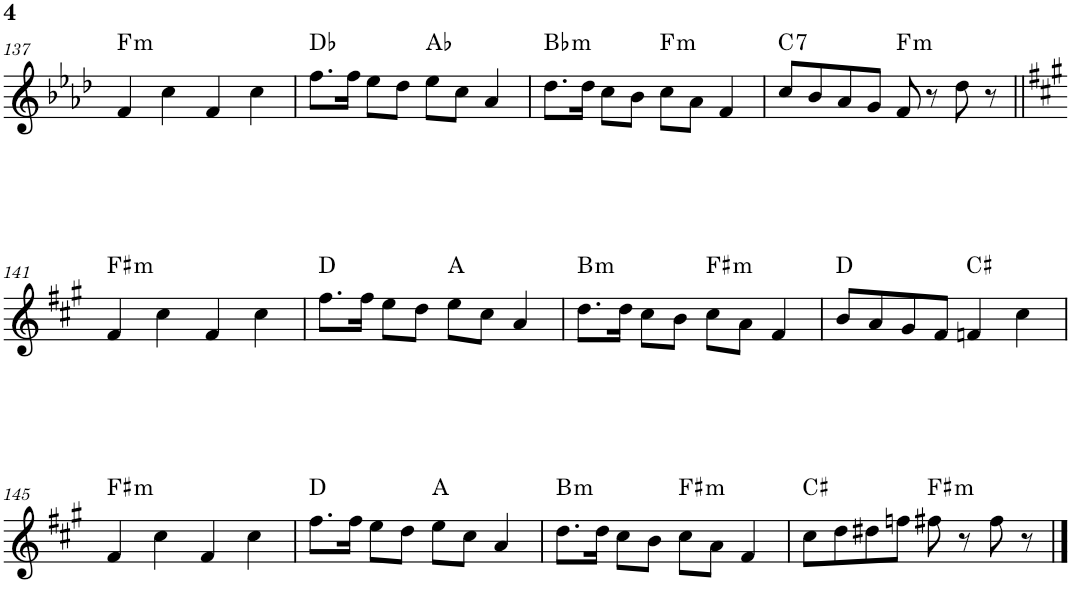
**kern	**harte
*part1	*part1
*staff1	*
*I"Piano	*
*I'Pno.	*
!!LO:PB:g=z
*clefG2	*
*k[b-e-a-d-]	*
*M4/4	*
=137	=137
!	!LO:H:kt=m
4f/	F:min
4cc\	.
4f/	.
4cc\	.
=138	=138
8.ff\L	Db:maj
16ff\Jk	.
8ee-\L	.
8dd-\J	.
8ee-\L	Ab:maj
8cc\J	.
4a-/	.
=139	=139
!	!LO:H:kt=m
8.dd-\L	Bb:min
16dd-\Jk	.
8cc\L	.
8b-\J	.
!	!LO:H:kt=m
8cc\L	F:min
8a-\J	.
4f/	.
=140	=140
!	!LO:H:kt=7
8cc/L	C:7
8b-/	.
8a-/	.
8g/J	.
!	!LO:H:kt=m
8f/	F:min
8r	.
8dd-\	.
8r	.
!!LO:LB:g=z
=141||	=141||
*k[f#c#g#]	*
!	!LO:H:kt=m
4f#/	F#:min
4cc#\	.
4f#/	.
4cc#\	.
=142	=142
8.ff#\L	D:maj
16ff#\Jk	.
8ee\L	.
8dd\J	.
8ee\L	A:maj
8cc#\J	.
4a/	.
=143	=143
!	!LO:H:kt=m
8.dd\L	B:min
16dd\Jk	.
8cc#\L	.
8b\J	.
!	!LO:H:kt=m
8cc#\L	F#:min
8a\J	.
4f#/	.
=144	=144
8b/L	D:maj
8a/	.
8g#/	.
8f#/J	.
4fn/	C#:maj
4cc#\	.
!!LO:LB:g=z
=145	=145
!	!LO:H:kt=m
4f#/	F#:min
4cc#\	.
4f#/	.
4cc#\	.
=146	=146
8.ff#\L	D:maj
16ff#\Jk	.
8ee\L	.
8dd\J	.
8ee\L	A:maj
8cc#\J	.
4a/	.
=147	=147
!	!LO:H:kt=m
8.dd\L	B:min
16dd\Jk	.
8cc#\L	.
8b\J	.
!	!LO:H:kt=m
8cc#\L	F#:min
8a\J	.
4f#/	.
=148	=148
8cc#\L	C#:maj
8dd\	.
8dd#X\	.
8ffn\J	.
!	!LO:H:kt=m
8ff#X\	F#:min
8r	.
8ff#\	.
8r	.
==	==
*-	*-
